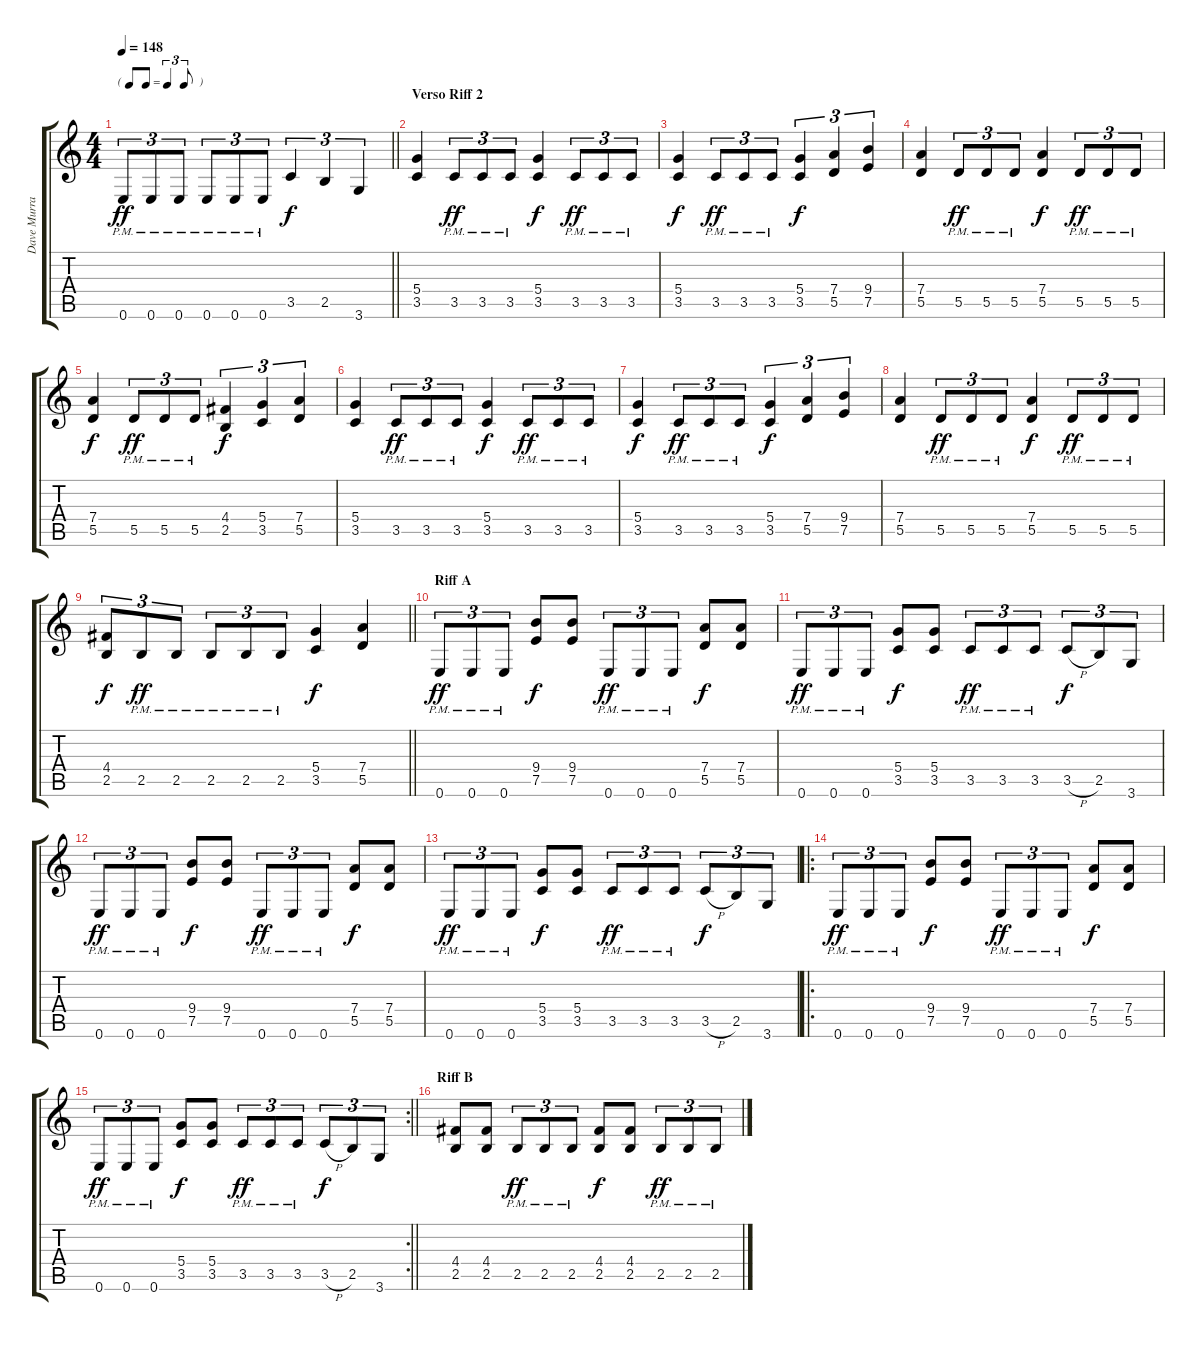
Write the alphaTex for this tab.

\track ("Dave Murray" "Dave Murra") {instrument distortionguitar}
\staff {score tabs}
\tuning (E4 B3 G3 D3 A2 E2) {hide}
\ts (4 4)
\tf triplet8th
\tempo 148
\clef g2
\barLineRight lightlight
\ks c
0.6{pm}.8{tu (3 2) dy ff} 0.6{pm}.8{tu (3 2)} 0.6{pm}.8{tu (3 2)} 0.6{pm}.8{tu (3 2)} 0.6{pm}.8{tu (3 2)} 0.6{pm}.8{tu (3 2)} 3.5.4{tu (3 2) dy f} 2.5.4{tu (3 2)} 3.6.4{tu (3 2)} |
\section ("" "Verso Riff 2")
(5.4 3.5).4 3.5{pm}.8{tu (3 2) dy ff} 3.5{pm}.8{tu (3 2)} 3.5{pm}.8{tu (3 2)} (5.4 3.5).4{dy f} 3.5{pm}.8{tu (3 2) dy ff} 3.5{pm}.8{tu (3 2)} 3.5{pm}.8{tu (3 2)} |
(5.4 3.5).4{dy f} 3.5{pm}.8{tu (3 2) dy ff} 3.5{pm}.8{tu (3 2)} 3.5{pm}.8{tu (3 2)} (5.4 3.5).4{tu (3 2) dy f} (7.4 5.5).4{tu (3 2)} (9.4 7.5).4{tu (3 2)} |
(7.4 5.5).4 5.5{pm}.8{tu (3 2) dy ff} 5.5{pm}.8{tu (3 2)} 5.5{pm}.8{tu (3 2)} (7.4 5.5).4{dy f} 5.5{pm}.8{tu (3 2) dy ff} 5.5{pm}.8{tu (3 2)} 5.5{pm}.8{tu (3 2)} |
(7.4 5.5).4{dy f} 5.5{pm}.8{tu (3 2) dy ff} 5.5{pm}.8{tu (3 2)} 5.5{pm}.8{tu (3 2)} (4.4 2.5).4{tu (3 2) dy f} (5.4 3.5).4{tu (3 2)} (7.4 5.5).4{tu (3 2)} |
(5.4 3.5).4 3.5{pm}.8{tu (3 2) dy ff} 3.5{pm}.8{tu (3 2)} 3.5{pm}.8{tu (3 2)} (5.4 3.5).4{dy f} 3.5{pm}.8{tu (3 2) dy ff} 3.5{pm}.8{tu (3 2)} 3.5{pm}.8{tu (3 2)} |
(5.4 3.5).4{dy f} 3.5{pm}.8{tu (3 2) dy ff} 3.5{pm}.8{tu (3 2)} 3.5{pm}.8{tu (3 2)} (5.4 3.5).4{tu (3 2) dy f} (7.4 5.5).4{tu (3 2)} (9.4 7.5).4{tu (3 2)} |
(7.4 5.5).4 5.5{pm}.8{tu (3 2) dy ff} 5.5{pm}.8{tu (3 2)} 5.5{pm}.8{tu (3 2)} (7.4 5.5).4{dy f} 5.5{pm}.8{tu (3 2) dy ff} 5.5{pm}.8{tu (3 2)} 5.5{pm}.8{tu (3 2)} |
\barLineRight lightlight
(4.4 2.5).8{tu (3 2) dy f} 2.5{pm}.8{tu (3 2) dy ff} 2.5{pm}.8{tu (3 2)} 2.5{pm}.8{tu (3 2)} 2.5{pm}.8{tu (3 2)} 2.5{pm}.8{tu (3 2)} (5.4 3.5).4{dy f} (7.4 5.5).4 |
\section ("" "Riff A")
0.6{pm}.8{tu (3 2) dy ff} 0.6{pm}.8{tu (3 2)} 0.6{pm}.8{tu (3 2)} (9.4 7.5).8{dy f} (9.4 7.5).8 0.6{pm}.8{tu (3 2) dy ff} 0.6{pm}.8{tu (3 2)} 0.6{pm}.8{tu (3 2)} (7.4 5.5).8{dy f} (7.4 5.5).8 |
0.6{pm}.8{tu (3 2) dy ff} 0.6{pm}.8{tu (3 2)} 0.6{pm}.8{tu (3 2)} (5.4 3.5).8{dy f} (5.4 3.5).8 3.5{pm}.8{tu (3 2) dy ff} 3.5{pm}.8{tu (3 2)} 3.5{pm}.8{tu (3 2)} 3.5{h}.8{tu (3 2) dy f} 2.5.8{tu (3 2)} 3.6.8{tu (3 2)} |
0.6{pm}.8{tu (3 2) dy ff} 0.6{pm}.8{tu (3 2)} 0.6{pm}.8{tu (3 2)} (9.4 7.5).8{dy f} (9.4 7.5).8 0.6{pm}.8{tu (3 2) dy ff} 0.6{pm}.8{tu (3 2)} 0.6{pm}.8{tu (3 2)} (7.4 5.5).8{dy f} (7.4 5.5).8 |
0.6{pm}.8{tu (3 2) dy ff} 0.6{pm}.8{tu (3 2)} 0.6{pm}.8{tu (3 2)} (5.4 3.5).8{dy f} (5.4 3.5).8 3.5{pm}.8{tu (3 2) dy ff} 3.5{pm}.8{tu (3 2)} 3.5{pm}.8{tu (3 2)} 3.5{h}.8{tu (3 2) dy f} 2.5.8{tu (3 2)} 3.6.8{tu (3 2)} |
\ro
0.6{pm}.8{tu (3 2) dy ff} 0.6{pm}.8{tu (3 2)} 0.6{pm}.8{tu (3 2)} (9.4 7.5).8{dy f} (9.4 7.5).8 0.6{pm}.8{tu (3 2) dy ff} 0.6{pm}.8{tu (3 2)} 0.6{pm}.8{tu (3 2)} (7.4 5.5).8{dy f} (7.4 5.5).8 |
\rc 2
\barLineRight lightlight
0.6{pm}.8{tu (3 2) dy ff} 0.6{pm}.8{tu (3 2)} 0.6{pm}.8{tu (3 2)} (5.4 3.5).8{dy f} (5.4 3.5).8 3.5{pm}.8{tu (3 2) dy ff} 3.5{pm}.8{tu (3 2)} 3.5{pm}.8{tu (3 2)} 3.5{h}.8{tu (3 2) dy f} 2.5.8{tu (3 2)} 3.6.8{tu (3 2)} |
\section ("" "Riff B")
(4.4 2.5).8 (4.4 2.5).8 2.5{pm}.8{tu (3 2) dy ff} 2.5{pm}.8{tu (3 2)} 2.5{pm}.8{tu (3 2)} (4.4 2.5).8{dy f} (4.4 2.5).8 2.5{pm}.8{tu (3 2) dy ff} 2.5{pm}.8{tu (3 2)} 2.5{pm}.8{tu (3 2)}
